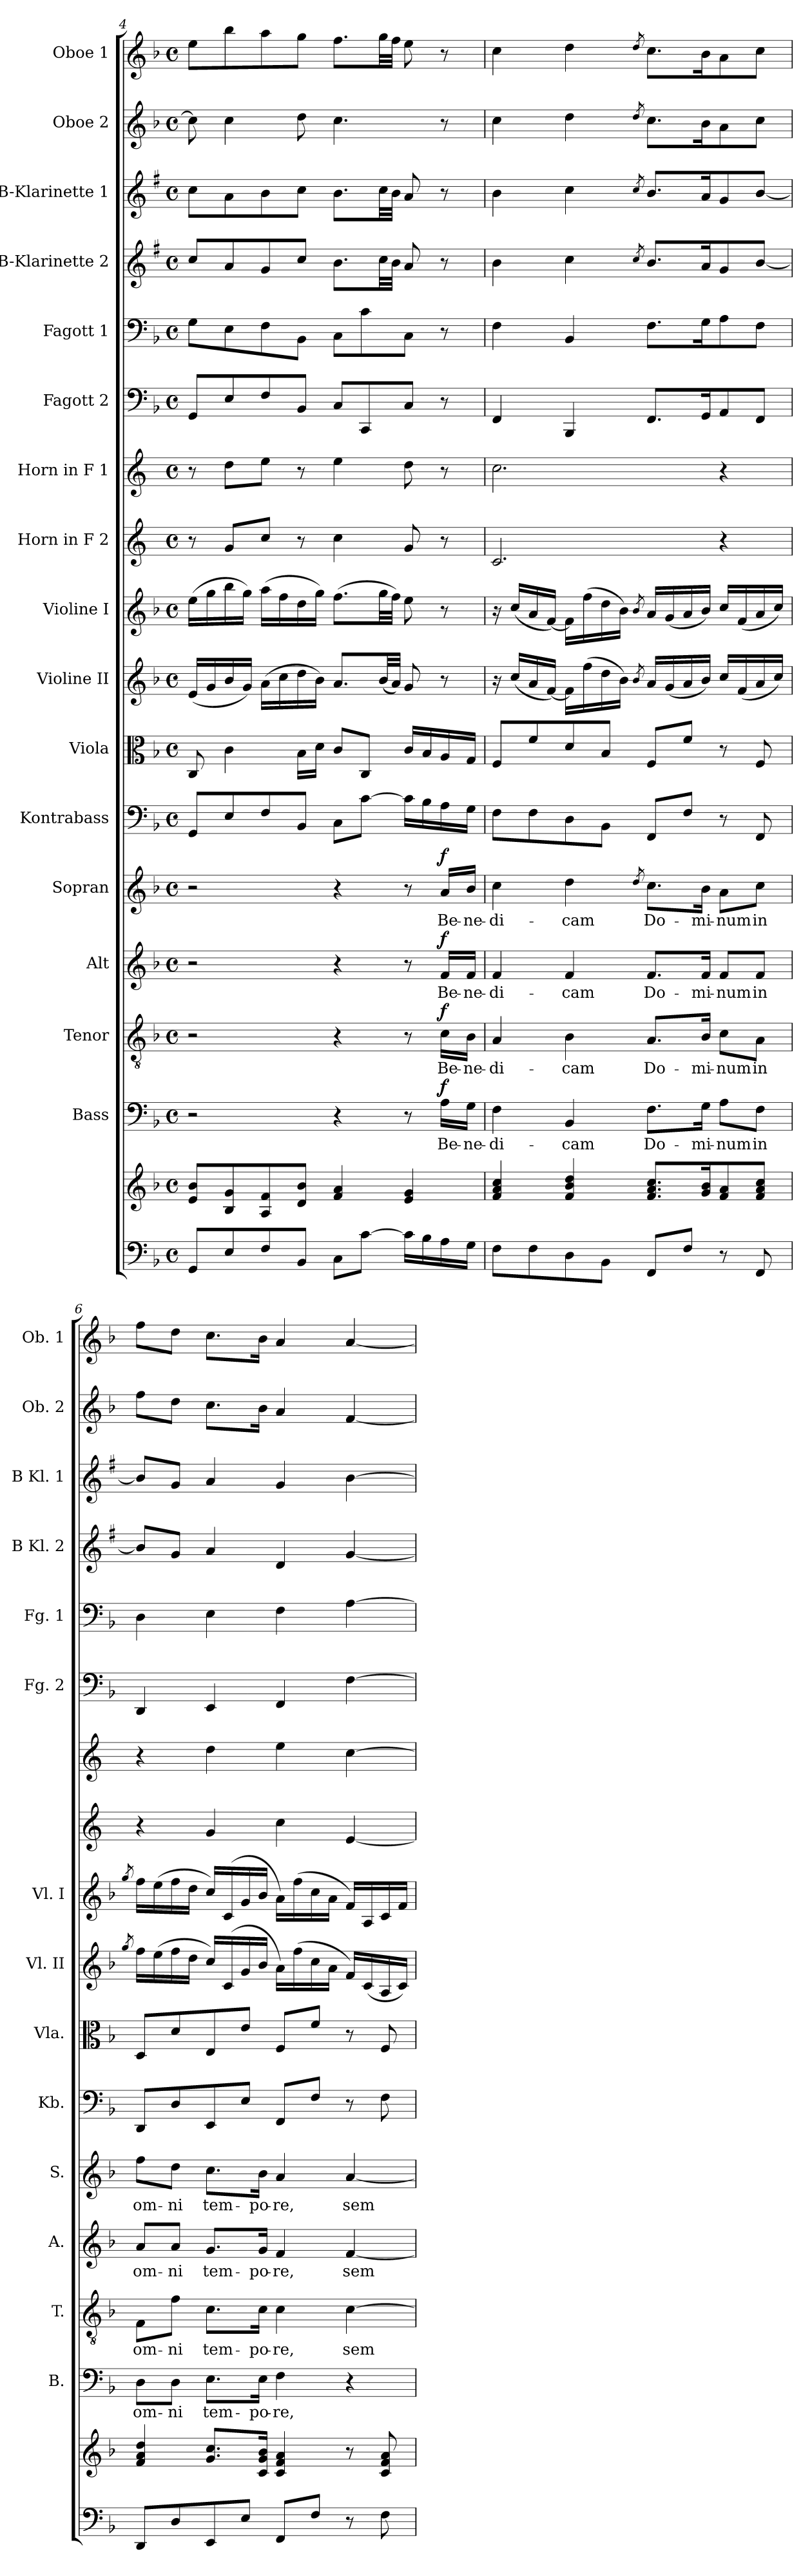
**kern	**kern	**kern	**text	**dynam	**kern	**text	**dynam	**kern	**text	**dynam	**kern	**text	**dynam	**kern	**kern	**kern	**kern	**kern	**kern	**kern	**kern	**kern	**kern	**kern	**kern
*part17	*part17	*part16	*part16	*part16	*part15	*part15	*part15	*part14	*part14	*part14	*part13	*part13	*part13	*part12	*part11	*part10	*part9	*part8	*part7	*part6	*part5	*part4	*part3	*part2	*part1
*staff18	*staff17	*staff16	*staff16	*staff16	*staff15	*staff15	*staff15	*staff14	*staff14	*staff14	*staff13	*staff13	*staff13	*staff12	*staff11	*staff10	*staff9	*staff8	*staff7	*staff6	*staff5	*staff4	*staff3	*staff2	*staff1
*	*	*I"Bass	*	*	*I"Tenor	*	*	*I"Alt	*	*	*I"Sopran	*	*	*I"Kontrabass	*I"Viola	*I"Violine II	*I"Violine I	*I"Horn in F 2	*I"Horn in F 1	*I"Fagott 2	*I"Fagott 1	*I"B-Klarinette 2	*I"B-Klarinette 1	*I"Oboe 2	*I"Oboe 1
*	*	*I'B.	*	*	*I'T.	*	*	*I'A.	*	*	*I'S.	*	*	*I'Kb.	*I'Vla.	*I'Vl. II	*I'Vl. I	*	*	*I'Fg. 2	*I'Fg. 1	*I'B Kl. 2	*I'B Kl. 1	*I'Ob. 2	*I'Ob. 1
*clefF4	*clefG2	*clefF4	*	*	*clefGv2	*	*	*clefG2	*	*	*clefG2	*	*	*clefF4	*clefC3	*clefG2	*clefG2	*clefG2	*clefG2	*clefF4	*clefF4	*clefG2	*clefG2	*clefG2	*clefG2
*	*	*	*	*	*	*	*	*	*	*	*	*	*	*ITrd7c12	*	*	*	*ITrd4c7	*ITrd4c7	*	*	*ITrd1c2	*ITrd1c2	*	*
*k[b-]	*k[b-]	*k[b-]	*	*	*k[b-]	*	*	*k[b-]	*	*	*k[b-]	*	*	*k[b-]	*k[b-]	*k[b-]	*k[b-]	*k[b-]	*k[b-]	*k[b-]	*k[b-]	*k[b-]	*k[b-]	*k[b-]	*k[b-]
*F:	*F:	*F:	*	*	*F:	*	*	*F:	*	*	*F:	*	*	*F:	*F:	*F:	*F:	*F:	*F:	*F:	*F:	*F:	*F:	*F:	*F:
*M4/4	*M4/4	*M4/4	*	*	*M4/4	*	*	*M4/4	*	*	*M4/4	*	*	*M4/4	*M4/4	*M4/4	*M4/4	*M4/4	*M4/4	*M4/4	*M4/4	*M4/4	*M4/4	*M4/4	*M4/4
*met(c)	*met(c)	*met(c)	*	*	*met(c)	*	*	*met(c)	*	*	*met(c)	*	*	*met(c)	*met(c)	*met(c)	*met(c)	*met(c)	*met(c)	*met(c)	*met(c)	*met(c)	*met(c)	*met(c)	*met(c)
=4	=4	=4	=4	=4	=4	=4	=4	=4	=4	=4	=4	=4	=4	=4	=4	=4	=4	=4	=4	=4	=4	=4	=4	=4	=4
8GG/L	8e/ 8b-/L	2r	.	.	2r	.	.	2r	.	.	2r	.	.	8GGG/L	8C/	(<16e/LL	(>16ee\LL	8r	8r	8GG/L	8G\L	8b-/L	8b-\L	8cc\]	8ee\L
.	.	.	.	.	.	.	.	.	.	.	.	.	.	.	.	16g/	16gg\	.	.	.	.	.	.	.	.
8E/	8B-/ 8g/	.	.	.	.	.	.	.	.	.	.	.	.	8EE/	4c\	16b-/	16bb-\	8c/L	8g\L	8E/	8E\	8g/	8g\	4cc\	8bb-\
.	.	.	.	.	.	.	.	.	.	.	.	.	.	.	.	16g/JJ)	16gg\JJ)	.	.	.	.	.	.	.	.
8F/	8A/ 8f/	.	.	.	.	.	.	.	.	.	.	.	.	8FF/	.	(>16a\LL	(>16aa\LL	8f/J	8a\J	8F/	8F\	8f/	8a\	.	8aa\
.	.	.	.	.	.	.	.	.	.	.	.	.	.	.	.	16cc\	16ff\	.	.	.	.	.	.	.	.
8BB-/J	8d/ 8b-/J	.	.	.	.	.	.	.	.	.	.	.	.	8BBB-/J	16B-\LL	16dd\	16dd\	8r	8r	8BB-/J	8BB-\J	8b-/J	8b-\J	8dd\	8gg\J
.	.	.	.	.	.	.	.	.	.	.	.	.	.	.	16d\JJ	16b-\JJ)	16gg\JJ)	.	.	.	.	.	.	.	.
8C\L	4f/ 4a/	4r	.	.	4r	.	.	4r	.	.	4r	.	.	8CC\L	8c/L	8.a/L	(>8.ff\L	4f\	4a\	8C/L	8C\L	8.a\L	8.a\L	4.cc\	8.ff\L
[8c\J	.	.	.	.	.	.	.	.	.	.	.	.	.	[8C\J	8C/J	.	.	.	.	8CC/	8c\	.	.	.	.
.	.	.	.	.	.	.	.	.	.	.	.	.	.	.	.	(<32b-/LL	32gg\LL	.	.	.	.	32b-\LL	32b-\LL	.	32gg\LL
.	.	.	.	.	.	.	.	.	.	.	.	.	.	.	.	32a/JJJ)	32ff\JJJ)	.	.	.	.	32a\JJJ	32a\JJJ	.	32ff\JJJ
16c\LL]	4e/ 4g/	8r	.	.	8r	.	.	8r	.	.	8r	.	.	16C\LL]	16c/LL	8g/	8ee\	8c/	8g\	8C/J	8C\J	8g/	8g/	.	8ee\
16B-\	.	.	.	.	.	.	.	.	.	.	.	.	.	16BB-\	16B-/	.	.	.	.	.	.	.	.	.	.
!	!	!	!LO:LY:b	!LO:DY:a	!	!LO:LY:b	!LO:DY:a	!	!LO:LY:b	!LO:DY:a	!	!LO:LY:b	!LO:DY:a	!	!	!	!	!	!	!	!	!	!	!	!
16A\	.	16A\LL	Be-	f	16c\LL	Be-	f	16f/LL	Be-	f	16a/LL	Be-	f	16AA\	16A/	8r	8r	8r	8r	8r	8r	8r	8r	8r	8r
!	!	!	!LO:LY:b	!	!	!LO:LY:b	!	!	!LO:LY:b	!	!	!LO:LY:b	!	!	!	!	!	!	!	!	!	!	!	!	!
16G\JJ	.	16G\JJ	-ne-	.	16B-\JJ	-ne-	.	16f/JJ	-ne-	.	16b-/JJ	-ne-	.	16GG\JJ	16G/JJ	.	.	.	.	.	.	.	.	.	.
!!LO:PB:g=z
=5	=5	=5	=5	=5	=5	=5	=5	=5	=5	=5	=5	=5	=5	=5	=5	=5	=5	=5	=5	=5	=5	=5	=5	=5	=5
!	!	!	!LO:LY:b	!	!	!LO:LY:b	!	!	!LO:LY:b	!	!	!LO:LY:b	!	!	!	!	!	!	!	!	!	!	!	!	!
8F\L	4f/ 4a/ 4cc/	4F\	-di-	.	4A/	-di-	.	4f/	-di-	.	4cc\	-di-	.	8FF\L	8F/L	16r	16r	2.F/	2.f\	4FF/	4F\	4a\	4a\	4cc\	4cc\
.	.	.	.	.	.	.	.	.	.	.	.	.	.	.	.	(<16cc/LL	(<16cc/LL	.	.	.	.	.	.	.	.
8F\	.	.	.	.	.	.	.	.	.	.	.	.	.	8FF\	8f/	16a/	16a/	.	.	.	.	.	.	.	.
.	.	.	.	.	.	.	.	.	.	.	.	.	.	.	.	[16f/JJ)	[16f/JJ)	.	.	.	.	.	.	.	.
!	!	!	!LO:LY:b	!	!	!LO:LY:b	!	!	!LO:LY:b	!	!	!LO:LY:b	!	!	!	!	!	!	!	!	!	!	!	!	!
8D\	4f/ 4b-/ 4dd/	4BB-/	-cam	.	4B-\	-cam	.	4f/	-cam	.	4dd\	-cam	.	8DD\	8d/	16f\LL]	16f\LL]	.	.	4BBB-/	4BB-/	4b-\	4b-\	4dd\	4dd\
.	.	.	.	.	.	.	.	.	.	.	.	.	.	.	.	(>16ff\	(>16ff\	.	.	.	.	.	.	.	.
8BB-\J	.	.	.	.	.	.	.	.	.	.	.	.	.	8BBB-\J	8B-/J	16dd\	16dd\	.	.	.	.	.	.	.	.
.	.	.	.	.	.	.	.	.	.	.	.	.	.	.	.	16b-\JJ)	16b-\JJ)	.	.	.	.	.	.	.	.
.	.	.	.	.	.	.	.	.	.	.	8qdd/	.	.	.	.	8qb-/	8qb-/	.	.	.	.	8qb-/	8qb-/	8qdd/	8qdd/
!	!	!	!LO:LY:b	!	!	!LO:LY:b	!	!	!LO:LY:b	!	!	!LO:LY:b	!	!	!	!	!	!	!	!	!	!	!	!	!
8FF/L	8.f/ 8.a/ 8.cc/L	8.F\L	Do-	.	8.A/L	Do-	.	8.f/L	Do-	.	8.cc\L	Do-	.	8FFF/L	8F/L	16a/LL	16a/LL	.	.	8.FF/L	8.F\L	8.a/L	8.a/L	8.cc\L	8.cc\L
.	.	.	.	.	.	.	.	.	.	.	.	.	.	.	.	(<16g/	(<16g/	.	.	.	.	.	.	.	.
8F/J	.	.	.	.	.	.	.	.	.	.	.	.	.	8FF/J	8f/J	16a/	16a/	.	.	.	.	.	.	.	.
!	!	!	!LO:LY:b	!	!	!LO:LY:b	!	!	!LO:LY:b	!	!	!LO:LY:b	!	!	!	!	!	!	!	!	!	!	!	!	!
.	16g/ 16b-/k	16G\Jk	-mi-	.	16B-/Jk	-mi-	.	16f/Jk	-mi-	.	16b-\Jk	-mi-	.	.	.	16b-/JJ)	16b-/JJ)	.	.	16GG/k	16G\k	16g/k	16g/k	16b-\k	16b-\k
!	!	!	!LO:LY:b	!	!	!LO:LY:b	!	!	!LO:LY:b	!	!	!LO:LY:b	!	!	!	!	!	!	!	!	!	!	!	!	!
8r	8f/ 8a/	8A\L	-num	.	8c\L	-num	.	8f/L	-num	.	8a\L	-num	.	8r	8r	16cc/LL	16cc/LL	4r	4r	8AA/	8A\	8f/	8f/	8a\	8a\
.	.	.	.	.	.	.	.	.	.	.	.	.	.	.	.	(<16f/	(<16f/	.	.	.	.	.	.	.	.
!	!	!	!LO:LY:b	!	!	!LO:LY:b	!	!	!LO:LY:b	!	!	!LO:LY:b	!	!	!	!	!	!	!	!	!	!	!	!	!
8FF/	8f/ 8a/ 8cc/J	8F\J	in	.	8A\J	in	.	8f/J	in	.	8cc\J	in	.	8FFF/	8F/	16a/	16a/	.	.	8FF/J	8F\J	[8a/J	[8a/J	8cc\J	8cc\J
.	.	.	.	.	.	.	.	.	.	.	.	.	.	.	.	16cc/JJ)	16cc/JJ)	.	.	.	.	.	.	.	.
=6	=6	=6	=6	=6	=6	=6	=6	=6	=6	=6	=6	=6	=6	=6	=6	=6	=6	=6	=6	=6	=6	=6	=6	=6	=6
.	.	.	.	.	.	.	.	.	.	.	.	.	.	.	.	8qgg/	8qgg/	.	.	.	.	.	.	.	.
!	!	!	!LO:LY:b	!	!	!LO:LY:b	!	!	!LO:LY:b	!	!	!LO:LY:b	!	!	!	!	!	!	!	!	!	!	!	!	!
8DD/L	4f/ 4a/ 4dd/	8D\L	om-	.	8F\L	om-	.	8a/L	om-	.	8ff\L	om-	.	8DDD/L	8D/L	16ff\LL	16ff\LL	4r	4r	4DD/	4D\	8a/L]	8a/L]	8ff\L	8ff\L
.	.	.	.	.	.	.	.	.	.	.	.	.	.	.	.	(>16ee\	(>16ee\	.	.	.	.	.	.	.	.
!	!	!	!LO:LY:b	!	!	!LO:LY:b	!	!	!LO:LY:b	!	!	!LO:LY:b	!	!	!	!	!	!	!	!	!	!	!	!	!
8D/	.	8D\J	-ni	.	8f\J	-ni	.	8a/J	-ni	.	8dd\J	-ni	.	8DD/	8d/	16ff\	16ff\	.	.	.	.	8f/J	8f/J	8dd\J	8dd\J
.	.	.	.	.	.	.	.	.	.	.	.	.	.	.	.	16dd\JJ	16dd\JJ	.	.	.	.	.	.	.	.
!	!	!	!LO:LY:b	!	!	!LO:LY:b	!	!	!LO:LY:b	!	!	!LO:LY:b	!	!	!	!	!	!	!	!	!	!	!	!	!
8EE/	8.g/ 8.cc/L	8.E\L	tem-	.	8.c\L	tem-	.	8.g/L	tem-	.	8.cc\L	tem-	.	8EEE/	8E/	16cc/LL)	16cc/LL)	4c/	4g\	4EE/	4E\	4g/	4g/	8.cc\L	8.cc\L
.	.	.	.	.	.	.	.	.	.	.	.	.	.	.	.	(<16c/	(<16c/	.	.	.	.	.	.	.	.
8E/J	.	.	.	.	.	.	.	.	.	.	.	.	.	8EE/J	8e/J	16g/	16g/	.	.	.	.	.	.	.	.
!	!	!	!LO:LY:b	!	!	!LO:LY:b	!	!	!LO:LY:b	!	!	!LO:LY:b	!	!	!	!	!	!	!	!	!	!	!	!	!
.	16c/ 16g/ 16b-/Jk	16E\Jk	-po-	.	16c\Jk	-po-	.	16g/Jk	-po-	.	16b-\Jk	-po-	.	.	.	16b-/JJ	16b-/JJ	.	.	.	.	.	.	16b-\Jk	16b-\Jk
!	!	!	!LO:LY:b	!	!	!LO:LY:b	!	!	!LO:LY:b	!	!	!LO:LY:b	!	!	!	!	!	!	!	!	!	!	!	!	!
8FF/L	4c/ 4f/ 4a/	4F\	-re,	.	4c\	-re,	.	4f/	-re,	.	4a/	-re,	.	8FFF/L	8F/L	16a\LL)	16a\LL)	4f\	4a\	4FF/	4F\	4c/	4f/	4a/	4a/
.	.	.	.	.	.	.	.	.	.	.	.	.	.	.	.	(>16ff\	(>16ff\	.	.	.	.	.	.	.	.
8F/J	.	.	.	.	.	.	.	.	.	.	.	.	.	8FF/J	8f/J	16cc\	16cc\	.	.	.	.	.	.	.	.
.	.	.	.	.	.	.	.	.	.	.	.	.	.	.	.	16a\JJ	16a\JJ	.	.	.	.	.	.	.	.
!	!	!	!	!	!	!LO:LY:b	!	!	!LO:LY:b	!	!	!LO:LY:b	!	!	!	!	!	!	!	!	!	!	!	!	!
8r	8r	4r	.	.	[4c\	sem-	.	[4f/	sem-	.	[4a/	sem-	.	8r	8r	16f/LL)	16f/LL)	[4A/	[4f\	[4F\	[4A\	[4f/	[4a\	[4f/	[4a/
.	.	.	.	.	.	.	.	.	.	.	.	.	.	.	.	(<16c/	16A/	.	.	.	.	.	.	.	.
8F\	8c/ 8f/ 8a/	.	.	.	.	.	.	.	.	.	.	.	.	8FF\	8F/	16A/	16c/	.	.	.	.	.	.	.	.
.	.	.	.	.	.	.	.	.	.	.	.	.	.	.	.	16c/JJ)	16f/JJ	.	.	.	.	.	.	.	.
=	=	=	=	=	=	=	=	=	=	=	=	=	=	=	=	=	=	=	=	=	=	=	=	=	=
*-	*-	*-	*-	*-	*-	*-	*-	*-	*-	*-	*-	*-	*-	*-	*-	*-	*-	*-	*-	*-	*-	*-	*-	*-	*-
